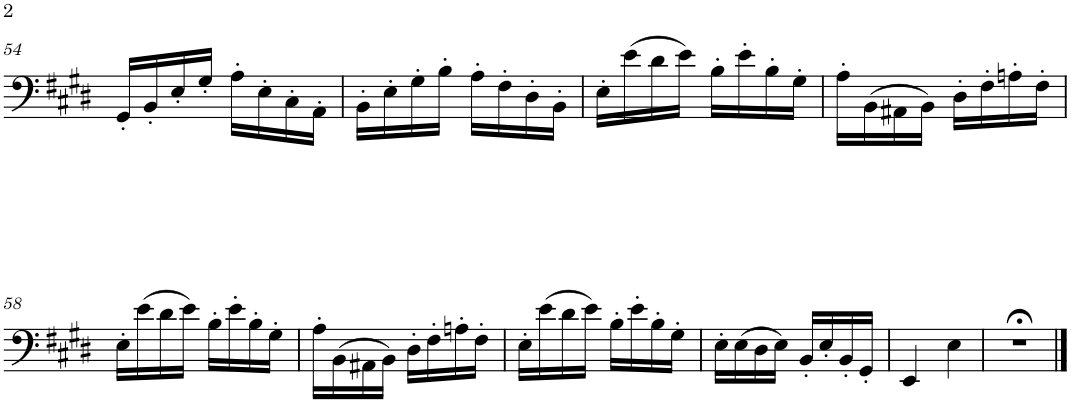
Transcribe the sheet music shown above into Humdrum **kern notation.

**kern
*part1
*staff1
*I"Trombone
*I'Tbn.
!!LO:PB:g=z
*clefF4
*k[f#c#g#d#]
*M2/4
=54
16GG#'/LL
16BB'/
16E'/
16G#'/JJ
16A'\LL
16E'\
16C#'\
16AA'\JJ
=55
16BB'\LL
16E'\
16G#'\
16B'\JJ
16A'\LL
16F#'\
16D#'\
16BB'\JJ
=56
16E'\LL
(>16e\
16d#\
16e\JJ)
16B'\LL
16e'\
16B'\
16G#'\JJ
=57
16A'\LL
(>16BB\
16AA#X\
16BB\JJ)
16D#'\LL
16F#'\
16An'\
16F#'\JJ
!!LO:LB:g=z
=58
16E'\LL
(>16e\
16d#\
16e\JJ)
16B'\LL
16e'\
16B'\
16G#'\JJ
=59
16A'\LL
(>16BB\
16AA#X\
16BB\JJ)
16D#'\LL
16F#'\
16An'\
16F#'\JJ
=60
16E'\LL
(>16e\
16d#\
16e\JJ)
16B'\LL
16e'\
16B'\
16G#'\JJ
=61
16E'\LL
(>16E\
16D#\
16E\JJ)
16BB'/LL
16E'/
16BB'/
16GG#'/JJ
=62
4EE/
4E\
=63
2r;<
==
*-
